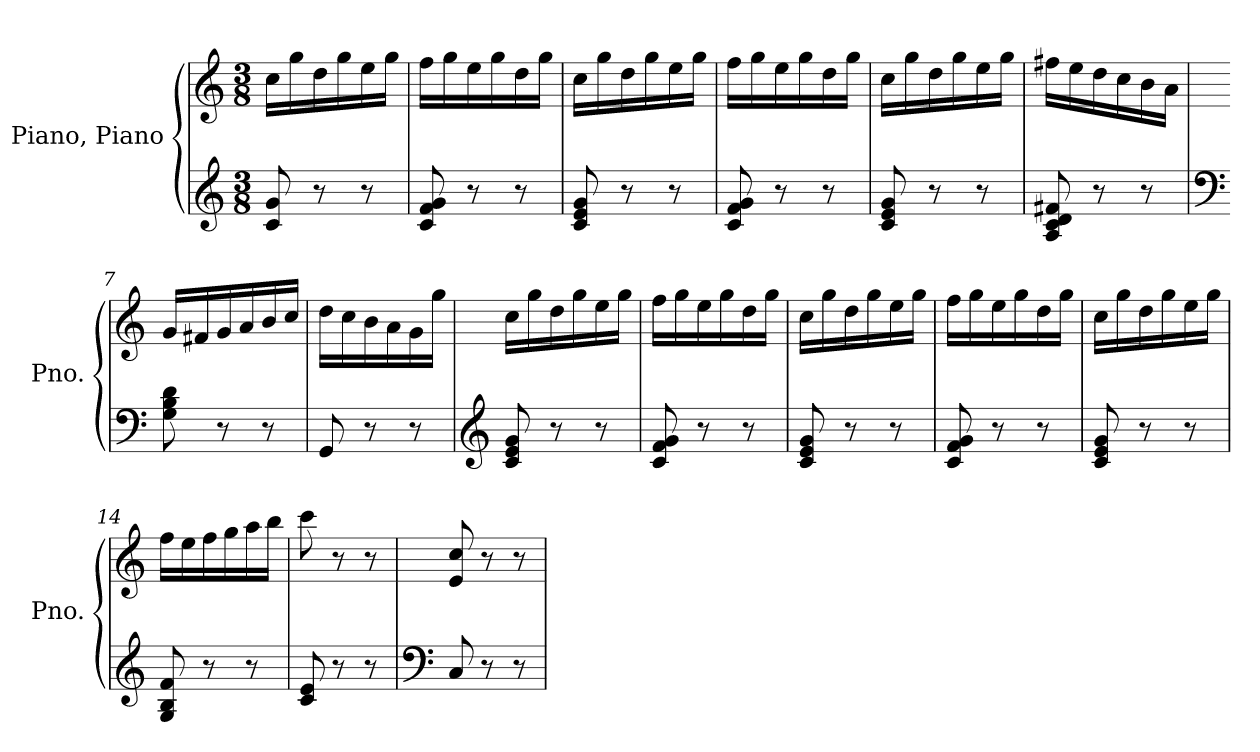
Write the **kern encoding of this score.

**kern	**kern
*part2	*part1
*staff2	*staff1
*I"Piano, Piano	*I"Piano, Piano
*I'Pno.	*I'Pno.
*clefG2	*clefG2
*k[]	*k[]
*M3/8	*M3/8
*MM100	*MM100
=1	=1
8c/ 8g/	16cc\LL
.	16gg\
8r	16dd\
.	16gg\
8r	16ee\
.	16gg\JJ
=2	=2
8c/ 8f/ 8g/	16ff\LL
.	16gg\
8r	16ee\
.	16gg\
8r	16dd\
.	16gg\JJ
=3	=3
8c/ 8e/ 8g/	16cc\LL
.	16gg\
8r	16dd\
.	16gg\
8r	16ee\
.	16gg\JJ
=4	=4
8c/ 8f/ 8g/	16ff\LL
.	16gg\
8r	16ee\
.	16gg\
8r	16dd\
.	16gg\JJ
=5	=5
8c/ 8e/ 8g/	16cc\LL
.	16gg\
8r	16dd\
.	16gg\
8r	16ee\
.	16gg\JJ
!!LO:LB:g=z
=6	=6
8A/ 8c/ 8d/ 8f#X/	16ff#X\LL
.	16ee\
8r	16dd\
.	16cc\
8r	16b\
.	16a\JJ
=7	=7
*clefF4	*
8G\ 8B\ 8d\	16g/LL
.	16f#X/
8r	16g/
.	16a/
8r	16b/
.	16cc/JJ
=8	=8
8GG/	16dd\LL
.	16cc\
8r	16b\
.	16a\
8r	16g\
.	16gg\JJ
=9	=9
*clefG2	*
8c/ 8e/ 8g/	16cc\LL
.	16gg\
8r	16dd\
.	16gg\
8r	16ee\
.	16gg\JJ
=10	=10
8c/ 8f/ 8g/	16ff\LL
.	16gg\
8r	16ee\
.	16gg\
8r	16dd\
.	16gg\JJ
=11	=11
8c/ 8e/ 8g/	16cc\LL
.	16gg\
8r	16dd\
.	16gg\
8r	16ee\
.	16gg\JJ
!!LO:LB:g=z
=12	=12
8c/ 8f/ 8g/	16ff\LL
.	16gg\
8r	16ee\
.	16gg\
8r	16dd\
.	16gg\JJ
=13	=13
8c/ 8e/ 8g/	16cc\LL
.	16gg\
8r	16dd\
.	16gg\
8r	16ee\
.	16gg\JJ
=14	=14
8G/ 8B/ 8f/	16ff\LL
.	16ee\
8r	16ff\
.	16gg\
8r	16aa\
.	16bb\JJ
=15	=15
8c/ 8e/	8ccc\
8r	8r
8r	8r
=16	=16
*clefF4	*
8C/	8e/ 8cc/
8r	8r
8r	8r
=	=
*-	*-
